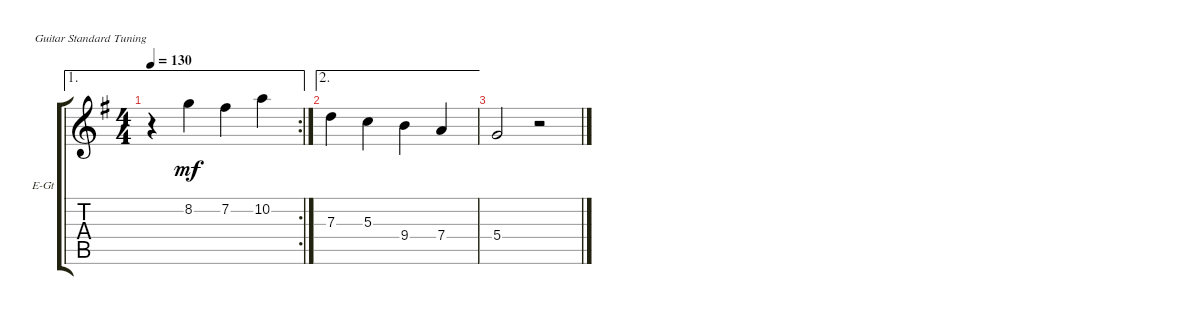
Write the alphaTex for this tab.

\defaultSystemsLayout 4
\bracketExtendMode groupsimilarinstruments
\firstSystemTrackNameOrientation horizontal
\otherSystemsTrackNameOrientation horizontal
\track ("ЭЛЕКТРО" "E-Gt") {instrument distortionguitar}
\staff {score tabs}
\tuning (E4 B3 G3 D3 A2 E2)
\ae 1
\rc 2
\ts (4 4)
\tempo 130
\clef g2
\ks eminor
r.4{dy mp} 8.2.4{dy mf} 7.2.4 10.2.4 |
\ae 2
7.3.4 5.3.4 9.4.4 7.4.4 |
5.4.2 r.2
